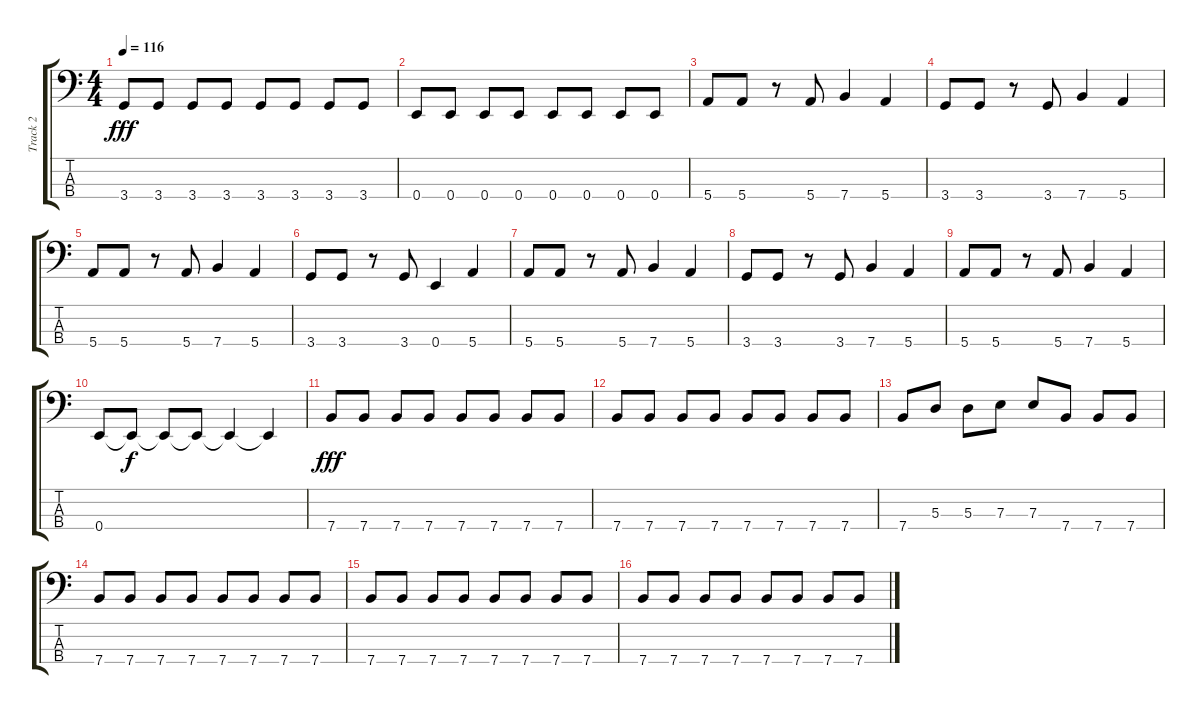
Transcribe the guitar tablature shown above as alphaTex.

\track ("Track 2" "Track 2") {instrument electricbassfinger}
\staff {score tabs}
\tuning (G2 D2 A1 E1) {hide}
\ts (4 4)
\tempo 116
\clef f4
\ks c
3.4.8{dy fff} 3.4.8 3.4.8 3.4.8 3.4.8 3.4.8 3.4.8 3.4.8 |
0.4.8 0.4.8 0.4.8 0.4.8 0.4.8 0.4.8 0.4.8 0.4.8 |
5.4.8 5.4.8 r.8 5.4.8 7.4.4 5.4.4 |
3.4.8 3.4.8 r.8 3.4.8 7.4.4 5.4.4 |
5.4.8 5.4.8 r.8 5.4.8 7.4.4 5.4.4 |
3.4.8 3.4.8 r.8 3.4.8 0.4.4 5.4.4 |
5.4.8 5.4.8 r.8 5.4.8 7.4.4 5.4.4 |
3.4.8 3.4.8 r.8 3.4.8 7.4.4 5.4.4 |
5.4.8 5.4.8 r.8 5.4.8 7.4.4 5.4.4 |
0.4.8 0.4{t}.8{dy f} 0.4{t}.8 0.4{t}.8 0.4{t}.4 0.4{t}.4 |
7.4.8{dy fff} 7.4.8 7.4.8 7.4.8 7.4.8 7.4.8 7.4.8 7.4.8 |
7.4.8 7.4.8 7.4.8 7.4.8 7.4.8 7.4.8 7.4.8 7.4.8 |
7.4.8 5.3.8 5.3.8 7.3.8 7.3.8 7.4.8 7.4.8 7.4.8 |
7.4.8 7.4.8 7.4.8 7.4.8 7.4.8 7.4.8 7.4.8 7.4.8 |
7.4.8 7.4.8 7.4.8 7.4.8 7.4.8 7.4.8 7.4.8 7.4.8 |
7.4.8 7.4.8 7.4.8 7.4.8 7.4.8 7.4.8 7.4.8 7.4.8
